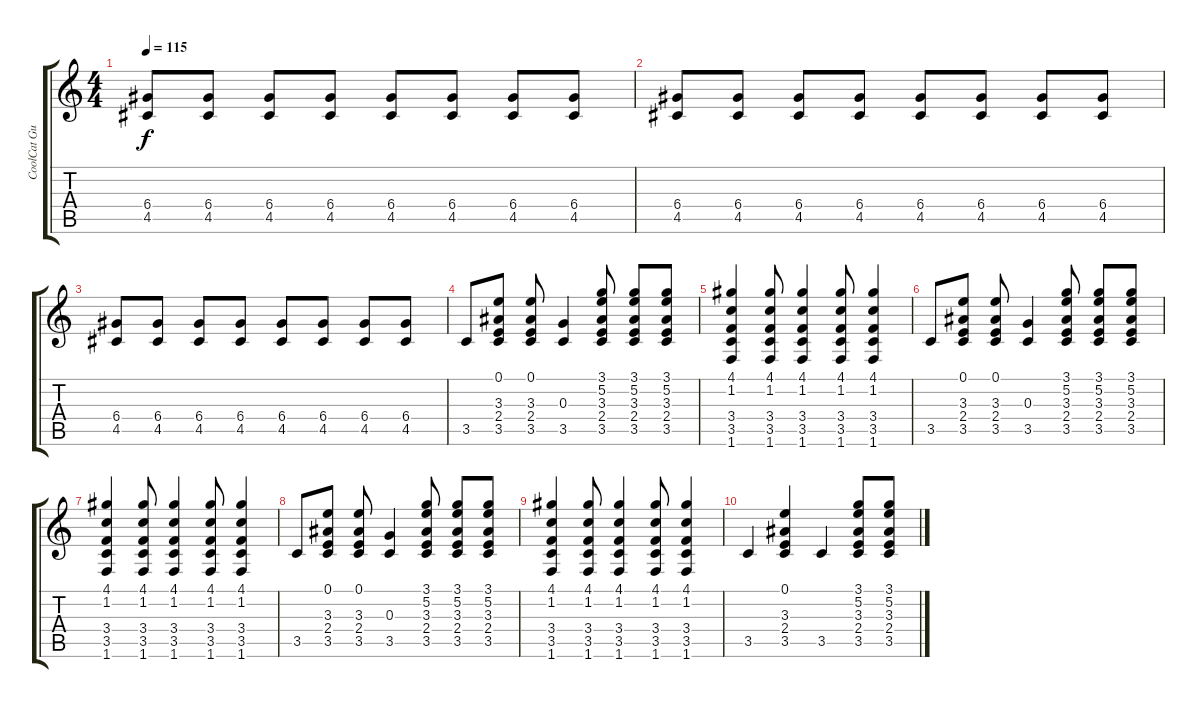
\track ("CoolCat Guitar" "CoolCat Gu") {instrument electricguitarjazz}
\staff {score tabs}
\tuning (E4 B3 G3 D3 A2 E2) {hide}
\ts (4 4)
\tempo 115
\clef g2
\ks c
(6.4 4.5).8{dy f} (6.4 4.5).8 (6.4 4.5).8 (6.4 4.5).8 (6.4 4.5).8 (6.4 4.5).8 (6.4 4.5).8 (6.4 4.5).8 |
(6.4 4.5).8 (6.4 4.5).8 (6.4 4.5).8 (6.4 4.5).8 (6.4 4.5).8 (6.4 4.5).8 (6.4 4.5).8 (6.4 4.5).8 |
(6.4 4.5).8 (6.4 4.5).8 (6.4 4.5).8 (6.4 4.5).8 (6.4 4.5).8 (6.4 4.5).8 (6.4 4.5).8 (6.4 4.5).8 |
3.5.8{instrument acousticguitarsteel} (0.1 3.3 2.4 3.5).8 (0.1 3.3 2.4 3.5).8 (0.3 3.5).4 (3.1 5.2 3.3 2.4 3.5).8 (3.1 5.2 3.3 2.4 3.5).8 (3.1 5.2 3.3 2.4 3.5).8 |
(4.1 1.2 3.4 3.5 1.6).4 (4.1 1.2 3.4 3.5 1.6).8 (4.1 1.2 3.4 3.5 1.6).4 (4.1 1.2 3.4 3.5 1.6).8 (4.1 1.2 3.4 3.5 1.6).4 |
3.5.8 (0.1 3.3 2.4 3.5).8 (0.1 3.3 2.4 3.5).8 (0.3 3.5).4 (3.1 5.2 3.3 2.4 3.5).8 (3.1 5.2 3.3 2.4 3.5).8 (3.1 5.2 3.3 2.4 3.5).8 |
(4.1 1.2 3.4 3.5 1.6).4 (4.1 1.2 3.4 3.5 1.6).8 (4.1 1.2 3.4 3.5 1.6).4 (4.1 1.2 3.4 3.5 1.6).8 (4.1 1.2 3.4 3.5 1.6).4 |
3.5.8 (0.1 3.3 2.4 3.5).8 (0.1 3.3 2.4 3.5).8 (0.3 3.5).4 (3.1 5.2 3.3 2.4 3.5).8 (3.1 5.2 3.3 2.4 3.5).8 (3.1 5.2 3.3 2.4 3.5).8 |
(4.1 1.2 3.4 3.5 1.6).4 (4.1 1.2 3.4 3.5 1.6).8 (4.1 1.2 3.4 3.5 1.6).4 (4.1 1.2 3.4 3.5 1.6).8 (4.1 1.2 3.4 3.5 1.6).4 |
3.5.4 (0.1 3.3 2.4 3.5).4 3.5.4 (3.1 5.2 3.3 2.4 3.5).8 (3.1 5.2 3.3 2.4 3.5).8
